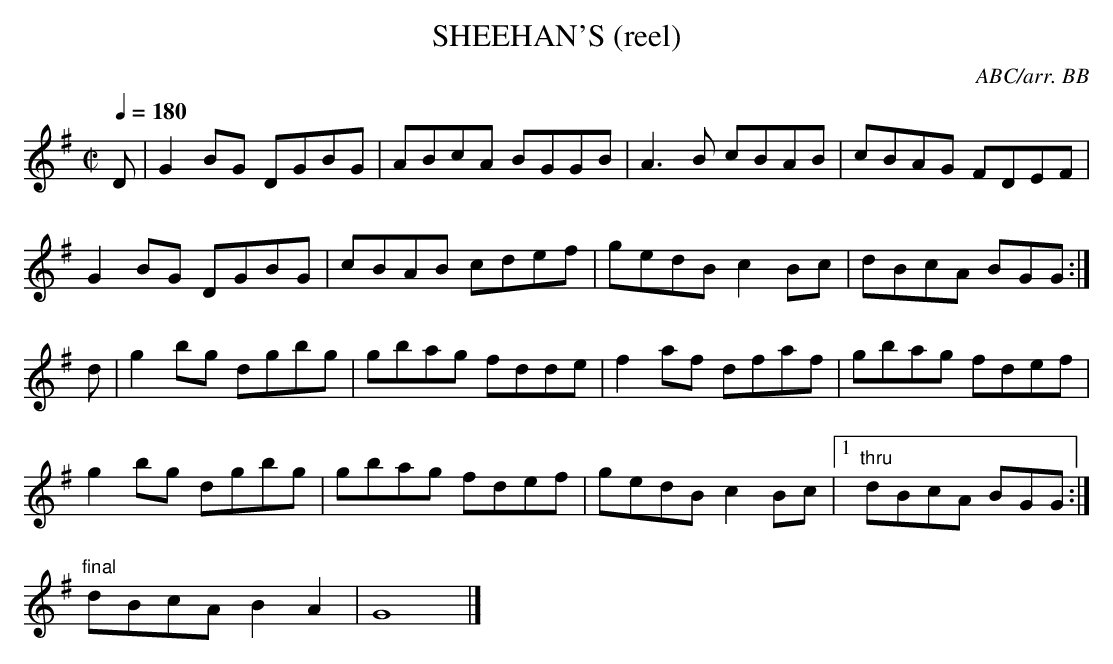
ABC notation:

X:1
T:SHEEHAN'S (reel)
C:ABC/arr. BB
M:C|
L:1/8
Q:1/4=180
K:G
D|G2 BG DGBG|ABcA BGGB|A3 B cBAB|cBAG FDEF|
G2 BG DGBG|cBAB cdef|gedB c2 Bc|dBcA BGG :|
d|g2 bg dgbg|gbag fdde|f2 af dfaf|gbag fdef|
g2 bg dgbg|gbag fdef|gedB c2 Bc|1 "thru"dBcA BGG :|
"final"dBcA B2A2|G8|]
